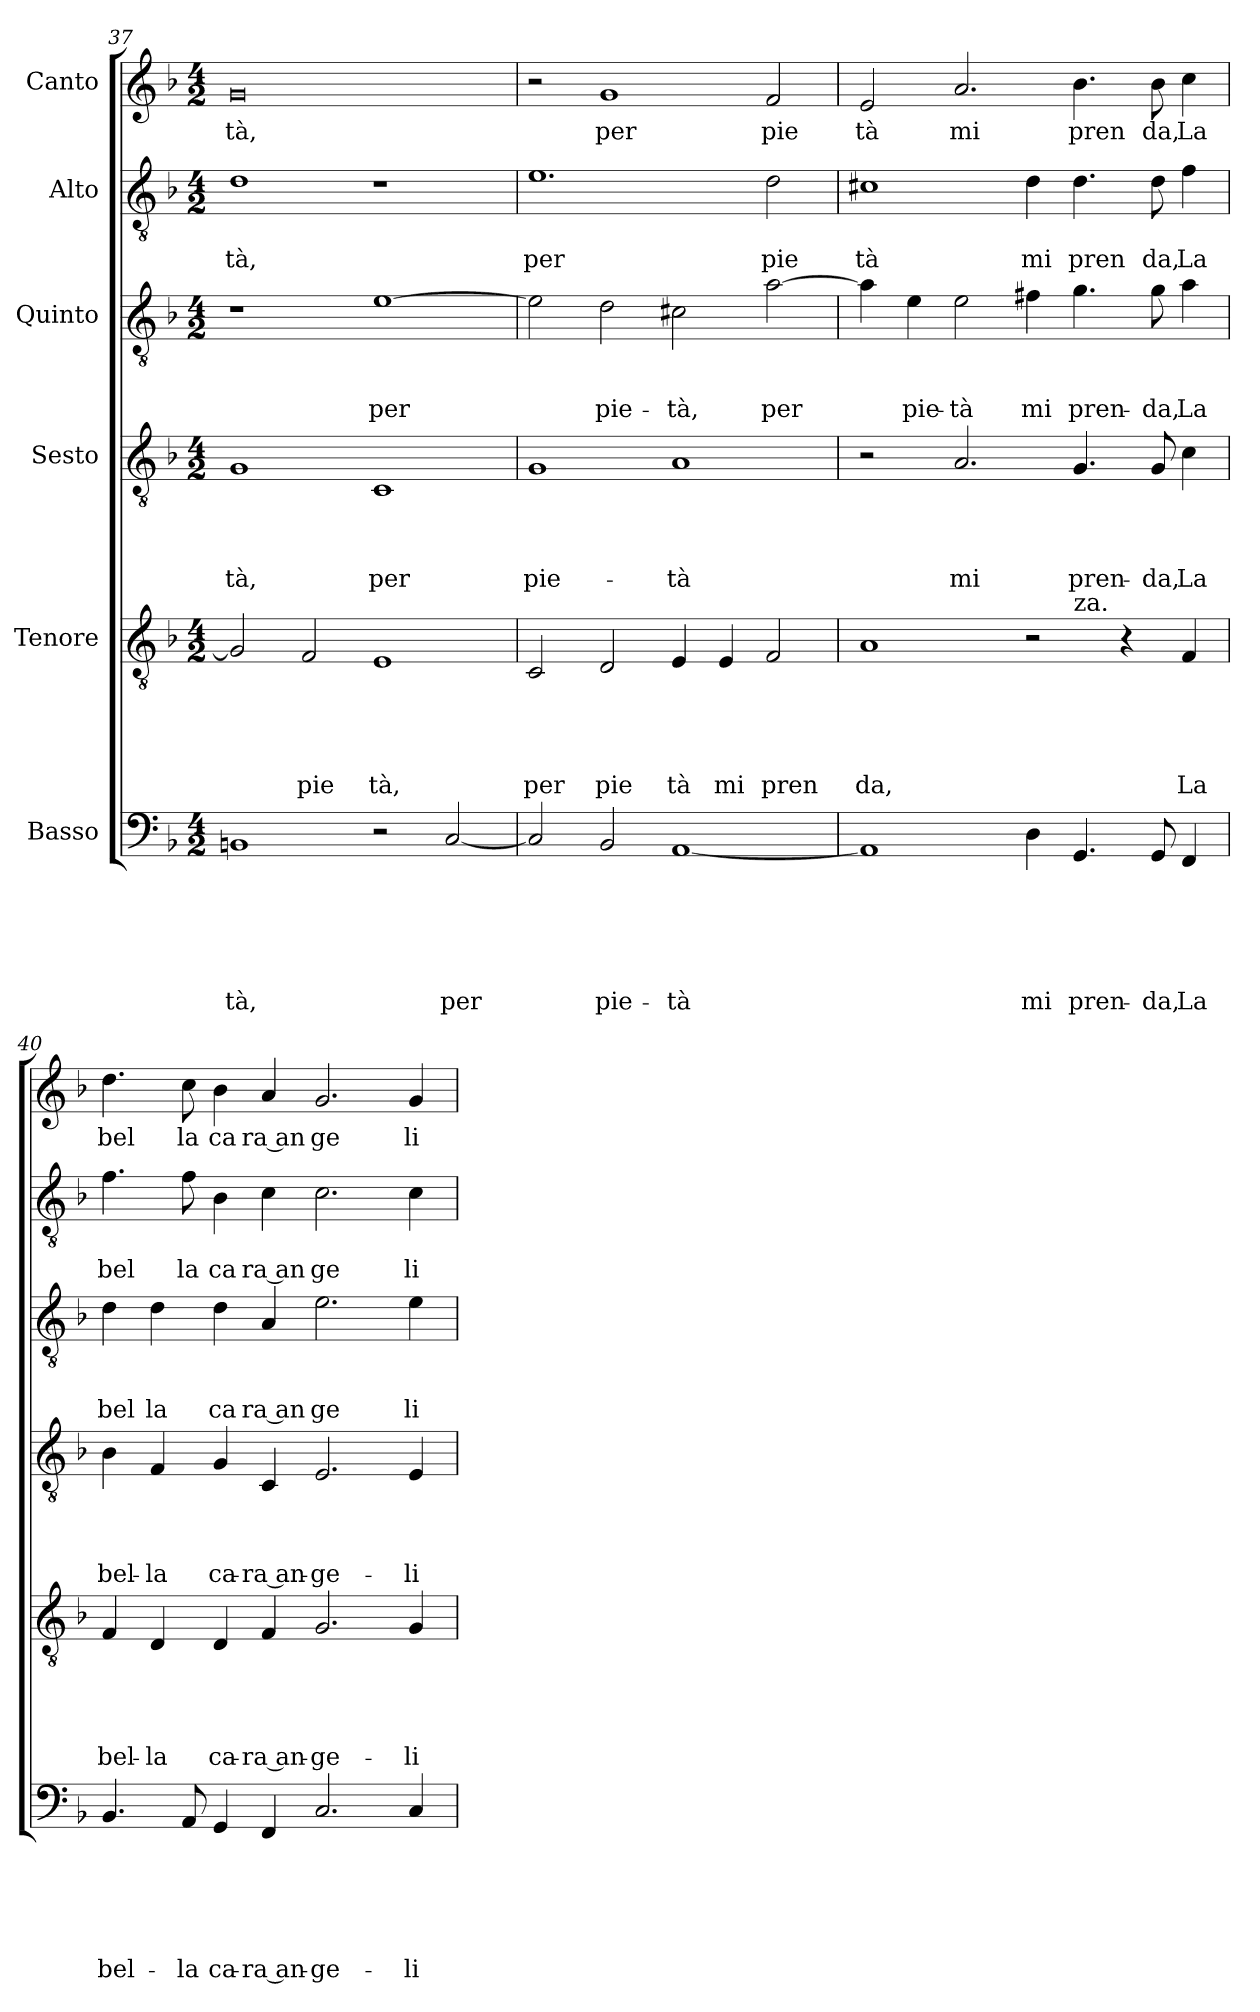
**kern	**text	**text	**text	**text	**text	**text	**kern	**text	**text	**text	**text	**text	**kern	**text	**text	**text	**text	**kern	**text	**text	**text	**kern	**text	**text	**kern	**text
*part6	*part6	*part6	*part6	*part6	*part6	*part6	*part5	*part5	*part5	*part5	*part5	*part5	*part4	*part4	*part4	*part4	*part4	*part3	*part3	*part3	*part3	*part2	*part2	*part2	*part1	*part1
*staff6	*staff6	*staff6	*staff6	*staff6	*staff6	*staff6	*staff5	*staff5	*staff5	*staff5	*staff5	*staff5	*staff4	*staff4	*staff4	*staff4	*staff4	*staff3	*staff3	*staff3	*staff3	*staff2	*staff2	*staff2	*staff1	*staff1
*I"Basso	*	*	*	*	*	*	*I"Tenore	*	*	*	*	*	*I"Sesto	*	*	*	*	*I"Quinto	*	*	*	*I"Alto	*	*	*I"Canto	*
*clefF4	*	*	*	*	*	*	*clefGv2	*	*	*	*	*	*clefGv2	*	*	*	*	*clefGv2	*	*	*	*clefGv2	*	*	*clefG2	*
*ITrd-3c-5	*	*	*	*	*	*	*ITrd-3c-5	*	*	*	*	*	*ITrd-3c-5	*	*	*	*	*ITrd-3c-5	*	*	*	*ITrd-3c-5	*	*	*	*
*k[b-e-]	*	*	*	*	*	*	*k[b-e-]	*	*	*	*	*	*k[b-e-]	*	*	*	*	*k[b-e-]	*	*	*	*k[b-e-]	*	*	*k[b-]	*
*B-:	*	*	*	*	*	*	*B-:	*	*	*	*	*	*B-:	*	*	*	*	*B-:	*	*	*	*B-:	*	*	*F:	*
*M4/2	*	*	*	*	*	*	*M4/2	*	*	*	*	*	*M4/2	*	*	*	*	*M4/2	*	*	*	*M4/2	*	*	*M4/2	*
=37	=37	=37	=37	=37	=37	=37	=37	=37	=37	=37	=37	=37	=37	=37	=37	=37	=37	=37	=37	=37	=37	=37	=37	=37	=37	=37
!	!	!	!	!	!	!LO:LY:b	!	!	!	!	!	!	!	!	!	!	!LO:LY:b	!	!	!	!	!	!	!LO:LY:b	!	!LO:LY:b
1En	.	.	.	.	.	-tà,	2c/]	.	.	.	.	.	1c	.	.	.	-tà,	1r	.	.	.	1g	.	tà,	0g	tà,
!	!	!	!	!	!	!	!	!	!	!	!	!LO:LY:b	!	!	!	!	!	!	!	!	!	!	!	!	!	!
.	.	.	.	.	.	.	2B-/	.	.	.	.	pie	.	.	.	.	.	.	.	.	.	.	.	.	.	.
!	!	!	!	!	!	!	!	!	!	!	!	!LO:LY:b	!	!	!	!	!LO:LY:b	!	!	!	!LO:LY:b	!	!	!	!	!
2r	.	.	.	.	.	.	1A	.	.	.	.	tà,	1F	.	.	.	per	[>1a	.	.	per	1r	.	.	.	.
!	!	!	!	!	!	!LO:LY:b	!	!	!	!	!	!	!	!	!	!	!	!	!	!	!	!	!	!	!	!
[<2F/	.	.	.	.	.	per	.	.	.	.	.	.	.	.	.	.	.	.	.	.	.	.	.	.	.	.
=38	=38	=38	=38	=38	=38	=38	=38	=38	=38	=38	=38	=38	=38	=38	=38	=38	=38	=38	=38	=38	=38	=38	=38	=38	=38	=38
!	!	!	!	!	!	!	!	!	!	!	!	!LO:LY:b	!	!	!	!	!LO:LY:b	!	!	!	!	!	!	!LO:LY:b	!	!
2F/]	.	.	.	.	.	.	2F/	.	.	.	.	per	1c	.	.	.	pie-	2a\]	.	.	.	1.a	.	per	2r	.
!	!	!	!	!	!	!LO:LY:b	!	!	!	!	!	!LO:LY:b	!	!	!	!	!	!	!	!	!LO:LY:b	!	!	!	!	!LO:LY:b
2E-/	.	.	.	.	.	pie-	2G/	.	.	.	.	pie	.	.	.	.	.	2g\	.	.	pie-	.	.	.	1g	per
!	!	!	!	!	!	!LO:LY:b	!	!	!	!	!	!LO:LY:b	!	!	!	!	!LO:LY:b	!	!	!	!LO:LY:b	!	!	!	!	!
[<1D	.	.	.	.	.	-tà	4A/	.	.	.	.	tà	1d	.	.	.	-tà	2f#X\	.	.	-tà,	.	.	.	.	.
!	!	!	!	!	!	!	!	!	!	!	!	!LO:LY:b	!	!	!	!	!	!	!	!	!	!	!	!	!	!
.	.	.	.	.	.	.	4A/	.	.	.	.	mi	.	.	.	.	.	.	.	.	.	.	.	.	.	.
!	!	!	!	!	!	!	!	!	!	!	!	!LO:LY:b	!	!	!	!	!	!	!	!	!LO:LY:b	!	!	!LO:LY:b	!	!LO:LY:b
.	.	.	.	.	.	.	2B-/	.	.	.	.	pren	.	.	.	.	.	[>2dd\	.	.	per	2g\	.	pie	2f/	pie
=39	=39	=39	=39	=39	=39	=39	=39	=39	=39	=39	=39	=39	=39	=39	=39	=39	=39	=39	=39	=39	=39	=39	=39	=39	=39	=39
!	!	!	!	!	!	!	!	!	!	!	!	!LO:LY:b	!	!	!	!	!	!	!	!	!	!	!	!LO:LY:b	!	!LO:LY:b
*	*	*	*	*	*	*	*^	*	*	*	*	*	*	*	*	*	*	*	*	*	*	*	*	*	*	*
1D]	.	.	.	.	.	.	1d	1ryy	.	.	.	.	da,	2r	.	.	.	.	4dd\]	.	.	.	1f#X	.	tà	2e/	tà
!	!	!	!	!	!	!	!	!	!	!	!	!	!	!	!	!	!	!	!	!	!	!LO:LY:b	!	!	!	!	!
.	.	.	.	.	.	.	.	.	.	.	.	.	.	.	.	.	.	.	4a\	.	.	pie-	.	.	.	.	.
!	!	!	!	!	!	!	!	!	!	!	!	!	!	!	!	!	!	!LO:LY:b	!	!	!	!LO:LY:b	!	!	!	!	!LO:LY:b
.	.	.	.	.	.	.	.	.	.	.	.	.	.	2.d/	.	.	.	mi	2a\	.	.	-tà	.	.	.	2.a/	mi
!	!	!	!	!	!	!LO:LY:b	!	!	!	!	!	!	!	!	!	!	!	!	!	!	!	!LO:LY:b	!	!	!LO:LY:b	!	!
4G\	.	.	.	.	.	mi	2r	4ryy	.	.	.	.	.	.	.	.	.	.	4bn\	.	.	mi	4g\	.	mi	.	.
!	!	!	!	!	!	!	!	!LO:TX:a:t=za.	!	!	!	!	!	!	!	!	!	!	!	!	!	!	!	!	!	!	!
!	!	!	!	!	!	!LO:LY:b	!	!	!	!	!	!	!	!	!	!	!	!LO:LY:b	!	!	!	!LO:LY:b	!	!	!LO:LY:b	!	!LO:LY:b
4.C/	.	.	.	.	.	pren-	.	2.ryy	.	.	.	.	.	4.c/	.	.	.	pren-	4.cc\	.	.	pren-	4.g\	.	pren	4.b-\	pren
.	.	.	.	.	.	.	4r	.	.	.	.	.	.	.	.	.	.	.	.	.	.	.	.	.	.	.	.
!	!	!	!	!	!	!LO:LY:b	!	!	!	!	!	!	!	!	!	!	!	!LO:LY:b	!	!	!	!LO:LY:b	!	!	!LO:LY:b	!	!LO:LY:b
8C/	.	.	.	.	.	-da,	.	.	.	.	.	.	.	8c/	.	.	.	-da,	8cc\	.	.	-da,	8g\	.	da,	8b-\	da,
!	!	!	!	!	!	!LO:LY:b	!	!	!	!	!	!	!LO:LY:b	!	!	!	!	!LO:LY:b	!	!	!	!LO:LY:b	!	!	!LO:LY:b	!	!LO:LY:b
4BB-/	.	.	.	.	.	La	4B-/	.	.	.	.	.	La	4f\	.	.	.	La	4dd\	.	.	La	4b-\	.	La	4cc\	La
!!LO:PB:g=z
=40	=40	=40	=40	=40	=40	=40	=40	=40	=40	=40	=40	=40	=40	=40	=40	=40	=40	=40	=40	=40	=40	=40	=40	=40	=40	=40	=40
!	!	!	!	!	!	!LO:LY:b	!	!	!	!	!	!	!LO:LY:b	!	!	!	!	!LO:LY:b	!	!	!	!LO:LY:b	!	!	!LO:LY:b	!	!LO:LY:b
*	*	*	*	*	*	*	*v	*v	*	*	*	*	*	*	*	*	*	*	*	*	*	*	*	*	*	*	*
4.E-/	.	.	.	.	.	bel-	4B-/	.	.	.	.	bel-	4e-\	.	.	.	bel-	4g\	.	.	bel	4.b-\	.	bel	4.dd\	bel
!	!	!	!	!	!	!	!	!	!	!	!	!LO:LY:b	!	!	!	!	!LO:LY:b	!	!	!	!LO:LY:b	!	!	!	!	!
.	.	.	.	.	.	.	4G/	.	.	.	.	-la	4B-/	.	.	.	-la	4g\	.	.	la	.	.	.	.	.
!	!	!	!	!	!	!LO:LY:b	!	!	!	!	!	!	!	!	!	!	!	!	!	!	!	!	!	!LO:LY:b	!	!LO:LY:b
8D/	.	.	.	.	.	-la	.	.	.	.	.	.	.	.	.	.	.	.	.	.	.	8b-\	.	la	8cc\	la
!	!	!	!	!	!	!LO:LY:b	!	!	!	!	!	!LO:LY:b	!	!	!	!	!LO:LY:b	!	!	!	!LO:LY:b	!	!	!LO:LY:b	!	!LO:LY:b
4C/	.	.	.	.	.	ca-	4G/	.	.	.	.	ca-	4c/	.	.	.	ca-	4g\	.	.	ca	4e-\	.	ca	4b-\	ca
!	!	!	!	!	!	!LO:LY:b:rj	!	!	!	!	!	!LO:LY:b:rj	!	!	!	!	!LO:LY:b:rj	!	!	!	!LO:LY:b:rj	!	!	!LO:LY:b:rj	!	!LO:LY:b:rj
4BB-/	.	.	.	.	.	-ra an-	4B-/	.	.	.	.	-ra an-	4F/	.	.	.	-ra an-	4d/	.	.	ra an	4f\	.	ra an	4a/	ra an
!	!	!	!	!	!	!LO:LY:b	!	!	!	!	!	!LO:LY:b	!	!	!	!	!LO:LY:b	!	!	!	!LO:LY:b	!	!	!LO:LY:b	!	!LO:LY:b
2.F/	.	.	.	.	.	-ge-	2.c/	.	.	.	.	-ge-	2.A/	.	.	.	-ge-	2.a\	.	.	ge	2.f\	.	ge	2.g/	ge
!	!	!	!	!	!	!LO:LY:b	!	!	!	!	!	!LO:LY:b	!	!	!	!	!LO:LY:b	!	!	!	!LO:LY:b	!	!	!LO:LY:b	!	!LO:LY:b
4F/	.	.	.	.	.	-li-	4c/	.	.	.	.	-li-	4A/	.	.	.	-li-	4a\	.	.	li	4f\	.	li	4g/	li
=	=	=	=	=	=	=	=	=	=	=	=	=	=	=	=	=	=	=	=	=	=	=	=	=	=	=
*-	*-	*-	*-	*-	*-	*-	*-	*-	*-	*-	*-	*-	*-	*-	*-	*-	*-	*-	*-	*-	*-	*-	*-	*-	*-	*-
